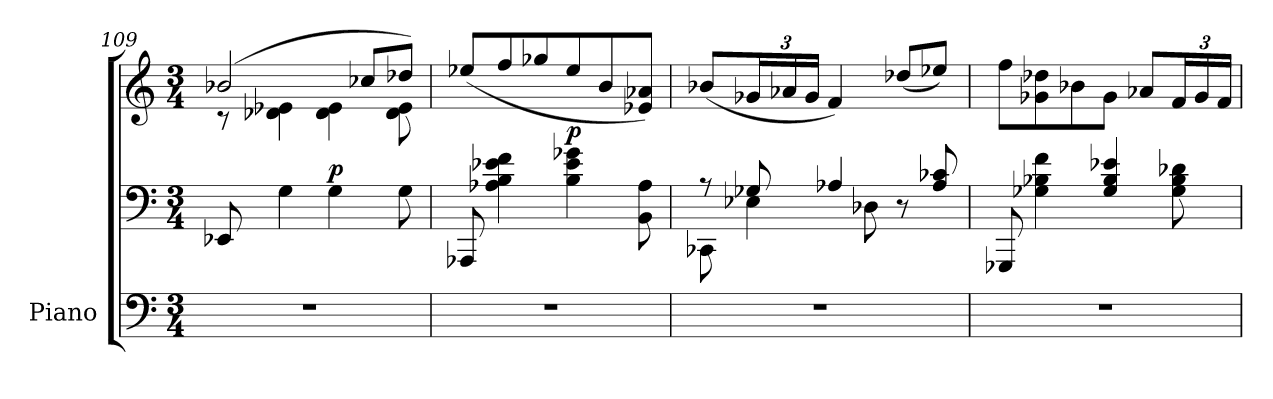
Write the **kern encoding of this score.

**kern	**kern	**kern	**dynam
*part1	*part1	*part1	*part1
*staff3	*staff2	*staff1	*staff1/2/3
*I"Piano	*	*	*
*I'Pno.	*	*	*
*clefF4	*clefF4	*clefG2	*
*k[]	*k[]	*k[]	*
*M3/4	*M3/4	*M3/4	*
=109	=109	=109	=109
*	*	*^	*
2.r	8EE-X/	(2b-X/	8r	.
.	4G\	.	4d-X\ 4e-X\	.
!	!	!	!	!LO:DY:a=2
.	4G\	.	4d-\ 4e-\	p
.	.	8cc-X/L	.	.
.	8G\	8dd-X/J)	8d-\ 8e-\	.
*	*	*v	*v	*
!!LO:PB:g=z
=110	=110	=110	=110
2.r	8AAA-X/	(>8ee-X/L	.
.	4A-X\ 4B\ 4e-X\ 4f\	8ff/	.
.	.	8gg-X/	.
!	!	!	!LO:DY:a=2
.	4B\ 4e-\ 4g-X\	8ee-/	p
.	.	8b/	.
.	8BB\ 8A-\	8e-X/ 8a-X/J)	.
=111	=111	=111	=111
*	*^	*	*
2.r	8r	8CC-X\	(>8b-X/L	.
*	*	*	*Xbrackettup	*
.	8G-X/	4E-X\	24g-X/L	.
.	.	.	24a-X/	.
.	.	.	24g-/JJ	.
.	4A-X/	.	4f/)	.
.	.	8D-X\	.	.
.	8r	4ryy	(>8dd-X/L	.
.	8A-/ 8c-X/	.	8ee-X/J)	.
*	*v	*v	*	*
=112	=112	=112	=112
2.r	8GGG-X/	8ff\L	.
.	4G-X\ 4B-X\ 4f\	8g-X\ 8dd-X\	.
.	.	8b-X\	.
.	4G-/ 4B-/ 4e-X/	8g-\J	.
.	.	8a-X/L	.
.	8G-\ 8B-\ 8d-X\	24f/L	.
.	.	24g-/	.
.	.	24f/JJ	.
=	=	=	=
*-	*-	*-	*-
